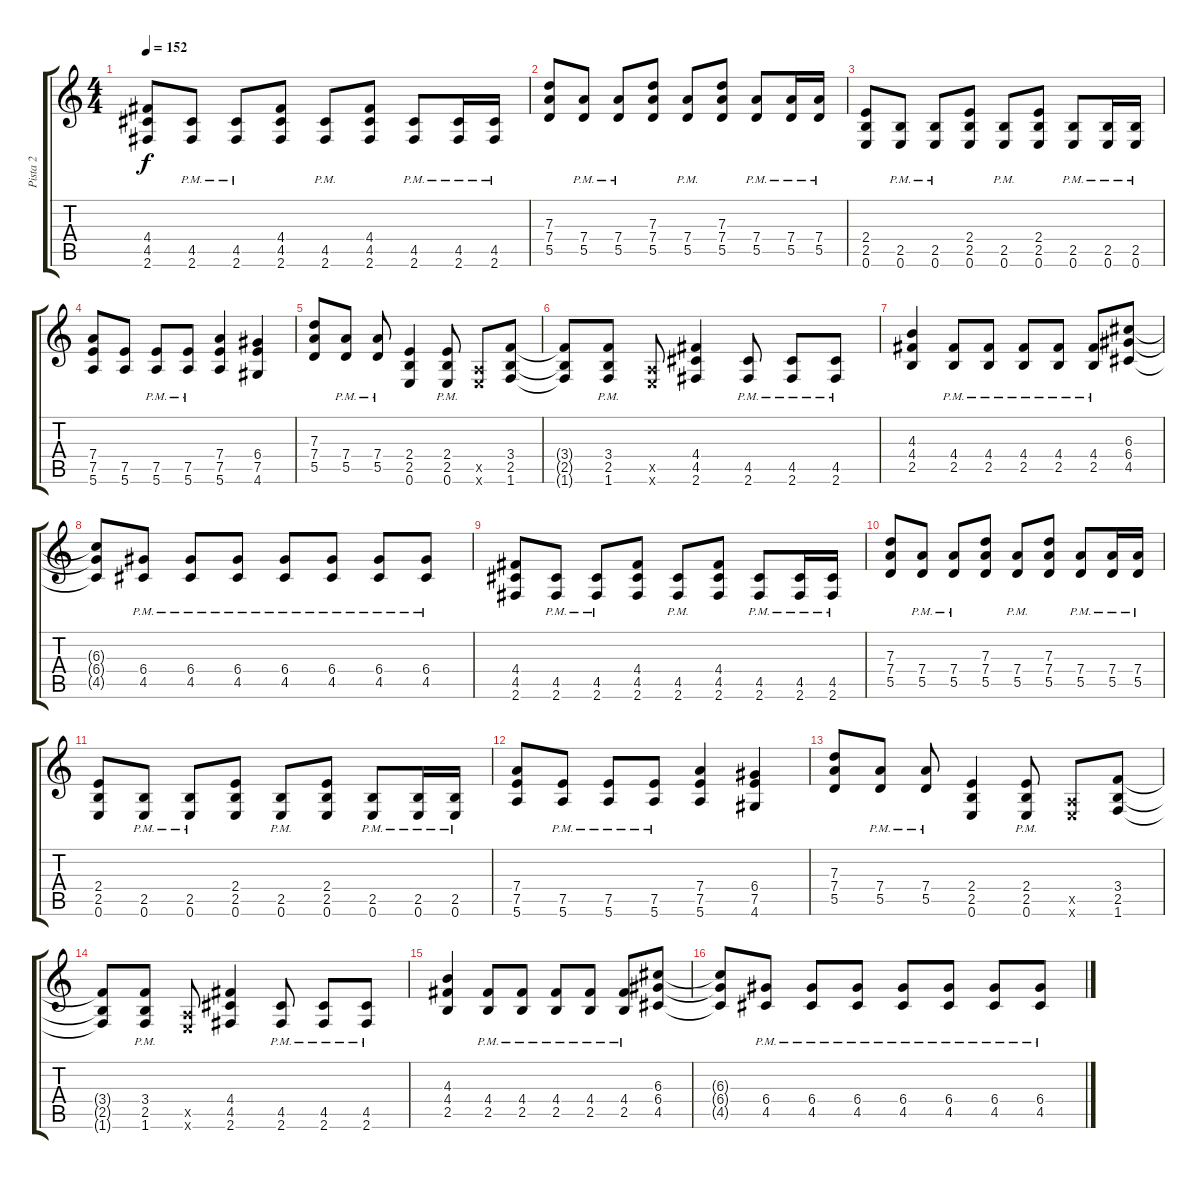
\track ("Pista 2" "Pista 2") {instrument distortionguitar}
\staff {score tabs}
\tuning (E4 B3 G3 D3 A2 E2) {hide}
\ts (4 4)
\tempo 152
\clef g2
\ks c
(4.4 4.5 2.6).8{dy f} (4.5{pm} 2.6{pm}).8 (4.5{pm} 2.6{pm}).8 (4.4 4.5 2.6).8 (4.5{pm} 2.6{pm}).8 (4.4 4.5 2.6).8 (4.5{pm} 2.6{pm}).8 (4.5{pm} 2.6{pm}).16 (4.5{pm} 2.6{pm}).16 |
(7.3 7.4 5.5).8 (7.4{pm} 5.5{pm}).8 (7.4{pm} 5.5{pm}).8 (7.3 7.4 5.5).8 (7.4{pm} 5.5{pm}).8 (7.3 7.4 5.5).8 (7.4{pm} 5.5{pm}).8 (7.4{pm} 5.5{pm}).16 (7.4{pm} 5.5{pm}).16 |
(2.4 2.5 0.6).8 (2.5{pm} 0.6{pm}).8 (2.5{pm} 0.6{pm}).8 (2.4 2.5 0.6).8 (2.5{pm} 0.6{pm}).8 (2.4 2.5 0.6).8 (2.5{pm} 0.6{pm}).8 (2.5{pm} 0.6{pm}).16 (2.5{pm} 0.6{pm}).16 |
(7.4 7.5 5.6).8 (7.5 5.6).8 (7.5{pm} 5.6{pm}).8 (7.5{pm} 5.6{pm}).8 (7.4 7.5 5.6).4 (6.4 7.5 4.6).4 |
(7.3 7.4 5.5).8 (7.4{pm} 5.5{pm}).8 (7.4{pm} 5.5{pm}).8 (2.4 2.5 0.6).4 (2.4{pm} 2.5{pm} 0.6{pm}).8 (0.5{x} 0.6{x}).8 (3.4 2.5 1.6).8 |
(3.4{t} 2.5{t} 1.6{t}).8 (3.4{pm} 2.5{pm} 1.6{pm}).8 (0.5{x} 0.6{x}).8 (4.4 4.5 2.6).4 (4.5{pm} 2.6{pm}).8 (4.5{pm} 2.6{pm}).8 (4.5{pm} 2.6{pm}).8 |
(4.3 4.4 2.5).4 (4.4{pm} 2.5{pm}).8 (4.4{pm} 2.5{pm}).8 (4.4{pm} 2.5{pm}).8 (4.4{pm} 2.5{pm}).8 (4.4{pm} 2.5{pm}).8 (6.3 6.4 4.5).8 |
(6.3{t} 6.4{t} 4.5{t}).8 (6.4{pm} 4.5{pm}).8 (6.4{pm} 4.5{pm}).8 (6.4{pm} 4.5{pm}).8 (6.4{pm} 4.5{pm}).8 (6.4{pm} 4.5{pm}).8 (6.4{pm} 4.5{pm}).8 (6.4{pm} 4.5{pm}).8 |
(4.4 4.5 2.6).8 (4.5{pm} 2.6{pm}).8 (4.5{pm} 2.6{pm}).8 (4.4 4.5 2.6).8 (4.5{pm} 2.6{pm}).8 (4.4 4.5 2.6).8 (4.5{pm} 2.6{pm}).8 (4.5{pm} 2.6{pm}).16 (4.5{pm} 2.6{pm}).16 |
(7.3 7.4 5.5).8 (7.4{pm} 5.5{pm}).8 (7.4{pm} 5.5{pm}).8 (7.3 7.4 5.5).8 (7.4{pm} 5.5{pm}).8 (7.3 7.4 5.5).8 (7.4{pm} 5.5{pm}).8 (7.4{pm} 5.5{pm}).16 (7.4{pm} 5.5{pm}).16 |
(2.4 2.5 0.6).8 (2.5{pm} 0.6{pm}).8 (2.5{pm} 0.6{pm}).8 (2.4 2.5 0.6).8 (2.5{pm} 0.6{pm}).8 (2.4 2.5 0.6).8 (2.5{pm} 0.6{pm}).8 (2.5{pm} 0.6{pm}).16 (2.5{pm} 0.6{pm}).16 |
(7.4 7.5 5.6).8 (7.5{pm} 5.6{pm}).8 (7.5{pm} 5.6{pm}).8 (7.5{pm} 5.6{pm}).8 (7.4 7.5 5.6).4 (6.4 7.5 4.6).4 |
(7.3 7.4 5.5).8 (7.4{pm} 5.5{pm}).8 (7.4{pm} 5.5{pm}).8 (2.4 2.5 0.6).4 (2.4{pm} 2.5{pm} 0.6{pm}).8 (0.5{x} 0.6{x}).8 (3.4 2.5 1.6).8 |
(3.4{t} 2.5{t} 1.6{t}).8 (3.4{pm} 2.5{pm} 1.6{pm}).8 (0.5{x} 0.6{x}).8 (4.4 4.5 2.6).4 (4.5{pm} 2.6{pm}).8 (4.5{pm} 2.6{pm}).8 (4.5{pm} 2.6{pm}).8 |
(4.3 4.4 2.5).4 (4.4{pm} 2.5{pm}).8 (4.4{pm} 2.5{pm}).8 (4.4{pm} 2.5{pm}).8 (4.4{pm} 2.5{pm}).8 (4.4{pm} 2.5{pm}).8 (6.3 6.4 4.5).8 |
(6.3{t} 6.4{t} 4.5{t}).8 (6.4{pm} 4.5{pm}).8 (6.4{pm} 4.5{pm}).8 (6.4{pm} 4.5{pm}).8 (6.4{pm} 4.5{pm}).8 (6.4{pm} 4.5{pm}).8 (6.4{pm} 4.5{pm}).8 (6.4{pm} 4.5{pm}).8
